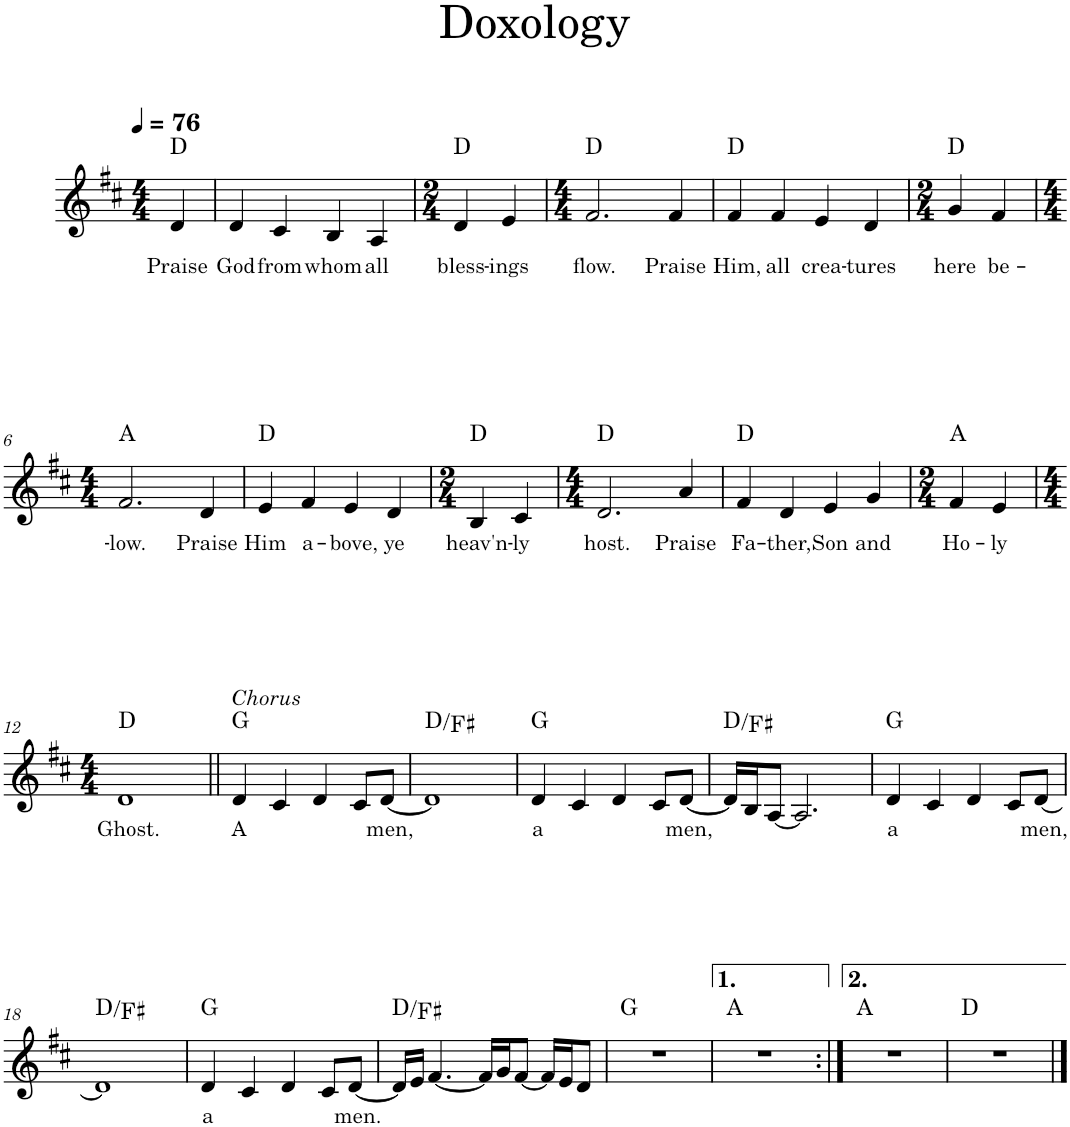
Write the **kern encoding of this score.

**kern	**text	**harte
*part1	*part1	*part1
*staff1	*staff1	*
*I"Piano	*	*
*I'Pno.	*	*
*clefG2	*	*
*k[f#c#]	*	*
*M4/4	*	*
*MM76	*	*
=	=	=
!	!LO:LY:b	!
4d/	Praise	D:maj
=1	=1	=1
!	!LO:LY:b	!
4d/	God	.
!	!LO:LY:b	!
4c#/	from	.
!	!LO:LY:b	!
4B/	whom	.
!	!LO:LY:b	!
4A/	all	.
=2	=2	=2
*M2/4	*	*
!	!LO:LY:b	!
4d/	bless-	D:maj
!	!LO:LY:b	!
4e/	-ings	.
=3	=3	=3
*M4/4	*	*
!	!LO:LY:b	!
2.f#/	flow.	D:maj
!	!LO:LY:b	!
4f#/	Praise	.
=4	=4	=4
!	!LO:LY:b	!
4f#/	Him,	D:maj
!	!LO:LY:b	!
4f#/	all	.
!	!LO:LY:b	!
4e/	crea-	.
!	!LO:LY:b	!
4d/	-tures	.
=5	=5	=5
*M2/4	*	*
!	!LO:LY:b	!
4g/	here	D:maj
!	!LO:LY:b	!
4f#/	be-	.
!!LO:LB:g=z
=6	=6	=6
*M4/4	*	*
!	!LO:LY:b	!
2.f#/	-low.	A:maj
!	!LO:LY:b	!
4d/	Praise	.
=7	=7	=7
!	!LO:LY:b	!
4e/	Him	D:maj
!	!LO:LY:b	!
4f#/	a-	.
!	!LO:LY:b	!
4e/	-bove,	.
!	!LO:LY:b	!
4d/	ye	.
=8	=8	=8
*M2/4	*	*
!	!LO:LY:b	!
4B/	heav'n-	D:maj
!	!LO:LY:b	!
4c#/	-ly	.
=9	=9	=9
*M4/4	*	*
!	!LO:LY:b	!
2.d/	host.	D:maj
!	!LO:LY:b	!
4a/	Praise	.
=10	=10	=10
!	!LO:LY:b	!
4f#/	Fa-	D:maj
!	!LO:LY:b	!
4d/	-ther,	.
!	!LO:LY:b	!
4e/	Son	.
!	!LO:LY:b	!
4g/	and	.
=11	=11	=11
*M2/4	*	*
!	!LO:LY:b	!
4f#/	Ho-	A:maj
!	!LO:LY:b	!
4e/	-ly	.
!!LO:LB:g=z
=12	=12	=12
*M4/4	*	*
!	!LO:LY:b	!
1d	Ghost.	D:maj
=13||	=13||	=13||
!LO:TX:a:i:t=Chorus	!	!
!	!LO:LY:b	!
4d/	A	G:maj
4c#/	.	.
4d/	.	.
8c#/L	.	.
!	!LO:LY:b	!
[8d/J	men,	.
=14	=14	=14
1d]	.	D:maj/3
=15	=15	=15
!	!LO:LY:b	!
4d/	a	G:maj
4c#/	.	.
4d/	.	.
8c#/L	.	.
!	!LO:LY:b	!
[8d/J	men,	.
=16	=16	=16
16d/LL]	.	D:maj/3
16B/J	.	.
[8A/J	.	.
2.A/]	.	.
=17	=17	=17
!	!LO:LY:b	!
4d/	a	G:maj
4c#/	.	.
4d/	.	.
8c#/L	.	.
!	!LO:LY:b	!
[8d/J	men,	.
!!LO:LB:g=z
=18	=18	=18
1d]	.	D:maj/3
=19	=19	=19
!	!LO:LY:b	!
4d/	a	G:maj
4c#/	.	.
4d/	.	.
8c#/L	.	.
!	!LO:LY:b	!
[8d/J	men.	.
=20	=20	=20
16d/LL]	.	D:maj/3
16e/JJ	.	.
[4.f#/	.	.
16f#/LL]	.	.
16g/J	.	.
[8f#/J	.	.
16f#/LL]	.	.
16e/J	.	.
8d/J	.	.
=21	=21	=21
1r	.	G:maj
=22	=22	=22
1r	.	A:maj
=23:|!	=23:|!	=23:|!
1r	.	A:maj
=24	=24	=24
1r	.	D:maj
==	==	==
*-	*-	*-
